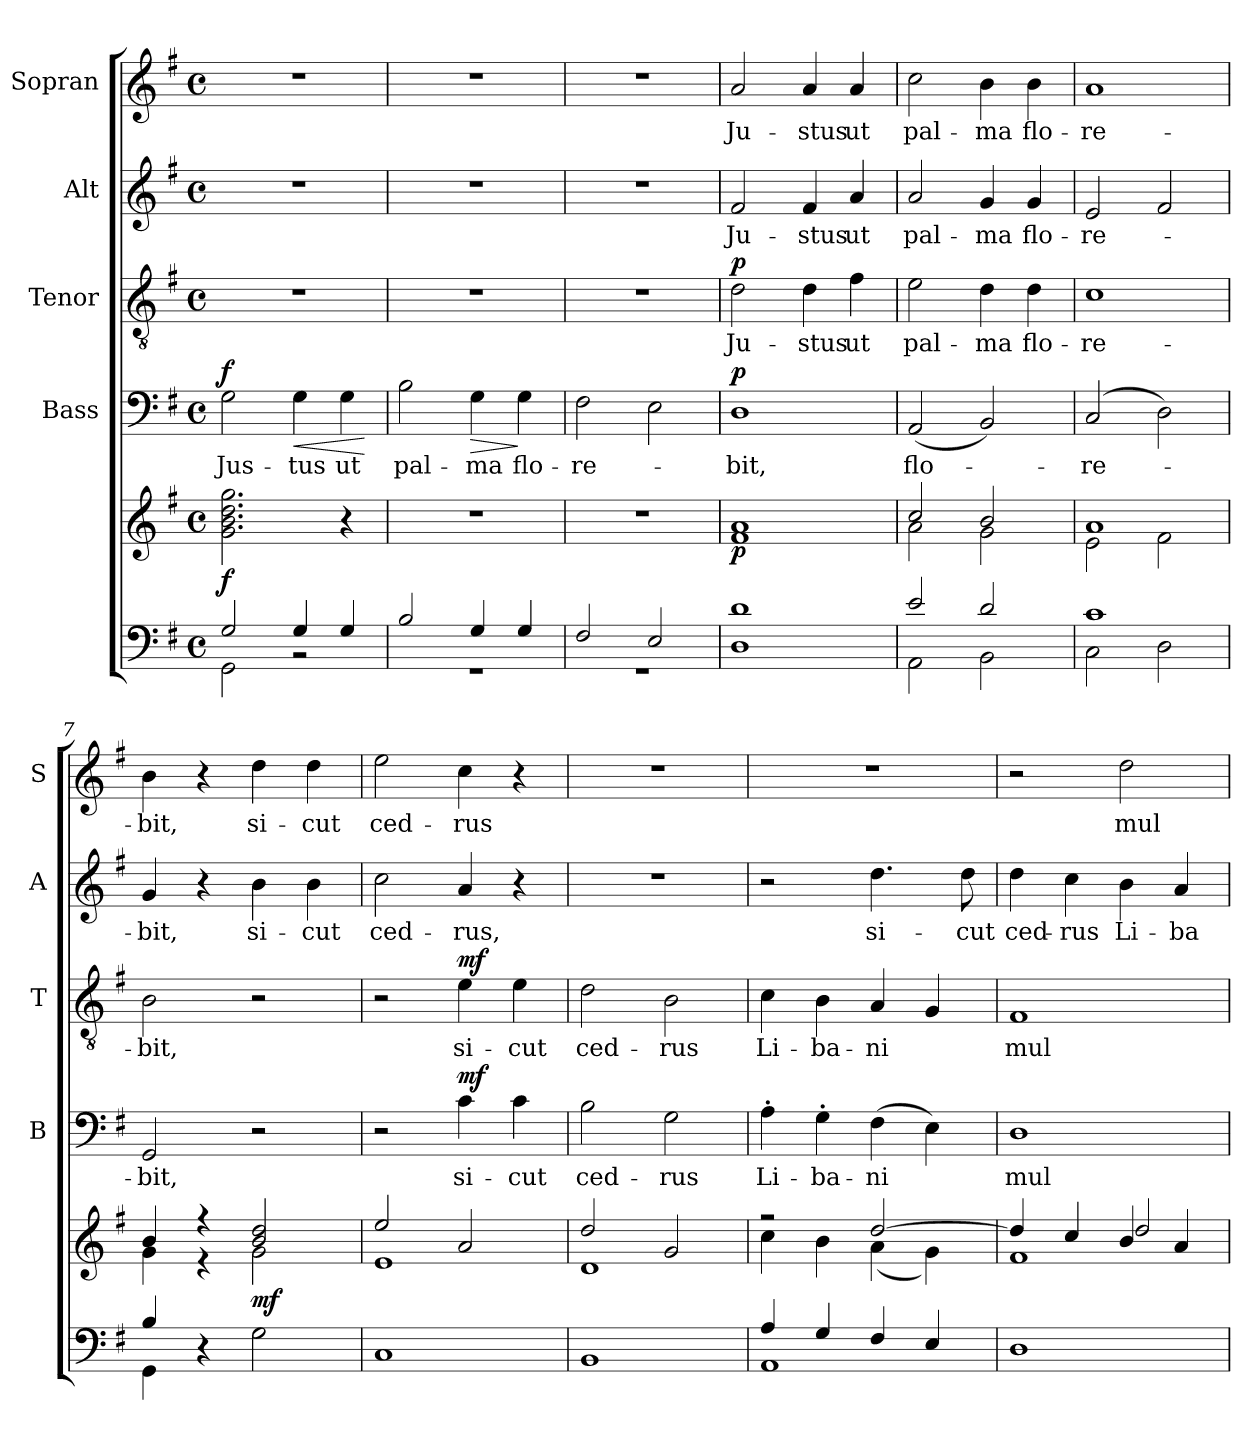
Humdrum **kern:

**kern	**kern	**dynam	**kern	**text	**dynam	**kern	**text	**dynam	**kern	**text	**kern	**text
*part5	*part5	*part5	*part4	*part4	*part4	*part3	*part3	*part3	*part2	*part2	*part1	*part1
*staff6	*staff5	*staff5/6	*staff4	*staff4	*staff4	*staff3	*staff3	*staff3	*staff2	*staff2	*staff1	*staff1
*	*	*	*I"Bass	*	*	*I"Tenor	*	*	*I"Alt	*	*I"Sopran	*
*	*	*	*I'B	*	*	*I'T	*	*	*I'A	*	*I'S	*
*clefF4	*clefG2	*	*clefF4	*	*	*clefGv2	*	*	*clefG2	*	*clefG2	*
*k[f#]	*k[f#]	*	*k[f#]	*	*	*k[f#]	*	*	*k[f#]	*	*k[f#]	*
*G:	*G:	*	*G:	*	*	*G:	*	*	*G:	*	*G:	*
*M4/4	*M4/4	*	*M4/4	*	*	*M4/4	*	*	*M4/4	*	*M4/4	*
*met(c)	*met(c)	*	*met(c)	*	*	*met(c)	*	*	*met(c)	*	*met(c)	*
=1	=1	=1	=1	=1	=1	=1	=1	=1	=1	=1	=1	=1
*^	*	*	*	*	*	*	*	*	*	*	*	*
!	!	!	!LO:DY:b	!	!LO:LY:b	!LO:DY:a	!	!	!	!	!	!	!
2G/	2GG\	2.g\ 2.b\ 2.dd\ 2.gg\	f	2G\	Jus-	f	1r	.	.	1r	.	1r	.
!	!	!	!	!	!LO:LY:b	!LO:HP:b	!	!	!	!	!	!	!
4G/	2rBB	.	.	4G\	-tus	<	.	.	.	.	.	.	.
!	!	!	!	!	!LO:LY:b	!	!	!	!	!	!	!	!
4G/	.	4r	.	4G\	ut	.	.	.	.	.	.	.	.
*v	*v	*	*	*	*	*	*	*	*	*	*	*	*
.	.	.	.	.	[	.	.	.	.	.	.	.
=2	=2	=2	=2	=2	=2	=2	=2	=2	=2	=2	=2	=2
*^	*	*	*	*	*	*	*	*	*	*	*	*
!	!	!	!	!	!LO:LY:b	!	!	!	!	!	!	!	!
2B/	1rGG	1r	.	2B\	pal-	.	1r	.	.	1r	.	1r	.
!	!	!	!	!	!LO:LY:b	!LO:HP:b	!	!	!	!	!	!	!
4G/	.	.	.	4G\	-ma	>	.	.	.	.	.	.	.
!	!	!	!	!	!LO:LY:b	!	!	!	!	!	!	!	!
4G/	.	.	.	4G\	flo-	]	.	.	.	.	.	.	.
=3	=3	=3	=3	=3	=3	=3	=3	=3	=3	=3	=3	=3	=3
!	!	!	!	!	!LO:LY:b	!	!	!	!	!	!	!	!
2F#/	1rGG	1r	.	2F#\	-re-	.	1r	.	.	1r	.	1r	.
2E/	.	.	.	2E\	.	.	.	.	.	.	.	.	.
=4	=4	=4	=4	=4	=4	=4	=4	=4	=4	=4	=4	=4	=4
*	*	*^	*	*	*	*	*	*	*	*	*	*	*
!	!	!	!	!LO:DY:b	!	!LO:LY:b	!LO:DY:a	!	!LO:LY:b	!LO:DY:a	!	!LO:LY:b	!	!LO:LY:b
1d	1D	1a	1f#	p	1D	-bit,	p	2d\	Ju-	p	2f#/	Ju-	2a/	Ju-
!	!	!	!	!	!	!	!	!	!LO:LY:b	!	!	!LO:LY:b	!	!LO:LY:b
.	.	.	.	.	.	.	.	4d\	-stus	.	4f#/	-stus	4a/	-stus
!	!	!	!	!	!	!	!	!	!LO:LY:b	!	!	!LO:LY:b	!	!LO:LY:b
.	.	.	.	.	.	.	.	4f#\	ut	.	4a/	ut	4a/	ut
=5	=5	=5	=5	=5	=5	=5	=5	=5	=5	=5	=5	=5	=5	=5
!	!	!	!	!	!	!LO:LY:b	!	!	!LO:LY:b	!	!	!LO:LY:b	!	!LO:LY:b
2e/	2AA\	2cc/	2a\	.	(<2AA/	flo-	.	2e\	pal-	.	2a/	pal-	2cc\	pal-
!	!	!	!	!	!	!	!	!	!LO:LY:b	!	!	!LO:LY:b	!	!LO:LY:b
2d/	2BB\	2b/	2g\	.	2BB/)	.	.	4d\	-ma	.	4g/	-ma	4b\	-ma
!	!	!	!	!	!	!	!	!	!LO:LY:b	!	!	!LO:LY:b	!	!LO:LY:b
.	.	.	.	.	.	.	.	4d\	flo-	.	4g/	flo-	4b\	flo-
!!LO:LB:g=z
=6	=6	=6	=6	=6	=6	=6	=6	=6	=6	=6	=6	=6	=6	=6
!	!	!	!	!	!	!LO:LY:b	!	!	!LO:LY:b	!	!	!LO:LY:b	!	!LO:LY:b
1c	2C\	1a	2e\	.	(2C/	-re-	.	1c	-re-	.	2e/	-re-	1a	-re-
.	2D\	.	2f#\	.	2D\)	.	.	.	.	.	2f#/	.	.	.
=7	=7	=7	=7	=7	=7	=7	=7	=7	=7	=7	=7	=7	=7	=7
!	!	!	!	!	!	!LO:LY:b	!	!	!LO:LY:b	!	!	!LO:LY:b	!	!LO:LY:b
4B/	4GG\	4b/	4g\	.	2GG/	-bit,	.	2B\	-bit,	.	4g/	-bit,	4b\	-bit,
2.ryy	4r	4r	4r	.	.	.	.	.	.	.	4r	.	4r	.
!	!	!	!	!LO:DY:b	!	!	!	!	!	!	!	!LO:LY:b	!	!LO:LY:b
.	2G\	2b/ 2dd/	2g\	mf	2r	.	.	2r	.	.	4b\	si-	4dd\	si-
!	!	!	!	!	!	!	!	!	!	!	!	!LO:LY:b	!	!LO:LY:b
.	.	.	.	.	.	.	.	.	.	.	4b\	-cut	4dd\	-cut
*v	*v	*	*	*	*	*	*	*	*	*	*	*	*	*
=8	=8	=8	=8	=8	=8	=8	=8	=8	=8	=8	=8	=8	=8
!	!	!	!	!	!	!	!	!	!	!	!LO:LY:b	!	!LO:LY:b
1C	2ee/	1e	.	2r	.	.	2r	.	.	2cc\	ced-	2ee\	ced-
!	!	!	!	!	!LO:LY:b	!LO:DY:a	!	!LO:LY:b	!LO:DY:a	!	!LO:LY:b	!	!LO:LY:b
.	2a/	.	.	4c\	si-	mf	4e\	si-	mf	4a/	-rus,	4cc\	-rus
!	!	!	!	!	!LO:LY:b	!	!	!LO:LY:b	!	!	!	!	!
.	.	.	.	4c\	-cut	.	4e\	-cut	.	4r	.	4r	.
=9	=9	=9	=9	=9	=9	=9	=9	=9	=9	=9	=9	=9	=9
!	!	!	!	!	!LO:LY:b	!	!	!LO:LY:b	!	!	!	!	!
1BB	2dd/	1d	.	2B\	ced-	.	2d\	ced-	.	1r	.	1r	.
!	!	!	!	!	!LO:LY:b	!	!	!LO:LY:b	!	!	!	!	!
.	2g/	.	.	2G\	-rus	.	2B\	-rus	.	.	.	.	.
=10	=10	=10	=10	=10	=10	=10	=10	=10	=10	=10	=10	=10	=10
*^	*	*	*	*	*	*	*	*	*	*	*	*	*
!	!	!	!	!	!	!LO:LY:b	!	!	!LO:LY:b	!	!	!	!	!
4A/	1AA	2rff	4cc\	.	4A'>\	Li-	.	4c\	Li-	.	2r	.	1r	.
!	!	!	!	!	!	!LO:LY:b	!	!	!LO:LY:b	!	!	!	!	!
4G/	.	.	4b\	.	4G'>\	-ba-	.	4B\	-ba-	.	.	.	.	.
!	!	!	!	!	!	!LO:LY:b	!	!	!LO:LY:b	!	!	!LO:LY:b	!	!
4F#/	.	[>2dd/	(<4a\	.	(>4F#\	-ni	.	4A/	-ni	.	4.dd\	si-	.	.
4E/	.	.	4g\)	.	4E\)	.	.	4G/	.	.	.	.	.	.
!	!	!	!	!	!	!	!	!	!	!	!	!LO:LY:b	!	!
.	.	.	.	.	.	.	.	.	.	.	8dd\	-cut	.	.
*v	*v	*	*	*	*	*	*	*	*	*	*	*	*	*
=11	=11	=11	=11	=11	=11	=11	=11	=11	=11	=11	=11	=11	=11
*	*	*^	*	*	*	*	*	*	*	*	*	*	*
!	!	!	!	!	!	!LO:LY:b	!	!	!LO:LY:b	!	!	!LO:LY:b	!	!
1D	4dd/]	1f#	2ryy	.	1D	mul-	.	1F#	mul-	.	4dd\	ced-	2r	.
!	!	!	!	!	!	!	!	!	!	!	!	!LO:LY:b	!	!
.	4cc/	.	.	.	.	.	.	.	.	.	4cc\	-rus	.	.
!	!	!	!	!	!	!	!	!	!	!	!	!LO:LY:b	!	!LO:LY:b
.	4b/	.	2dd/	.	.	.	.	.	.	.	4b\	Li-	2dd\	mul-
!	!	!	!	!	!	!	!	!	!	!	!	!LO:LY:b	!	!
.	4a/	.	.	.	.	.	.	.	.	.	4a/	-ba-	.	.
*	*v	*v	*v	*	*	*	*	*	*	*	*	*	*	*
=	=	=	=	=	=	=	=	=	=	=	=	=
*-	*-	*-	*-	*-	*-	*-	*-	*-	*-	*-	*-	*-
